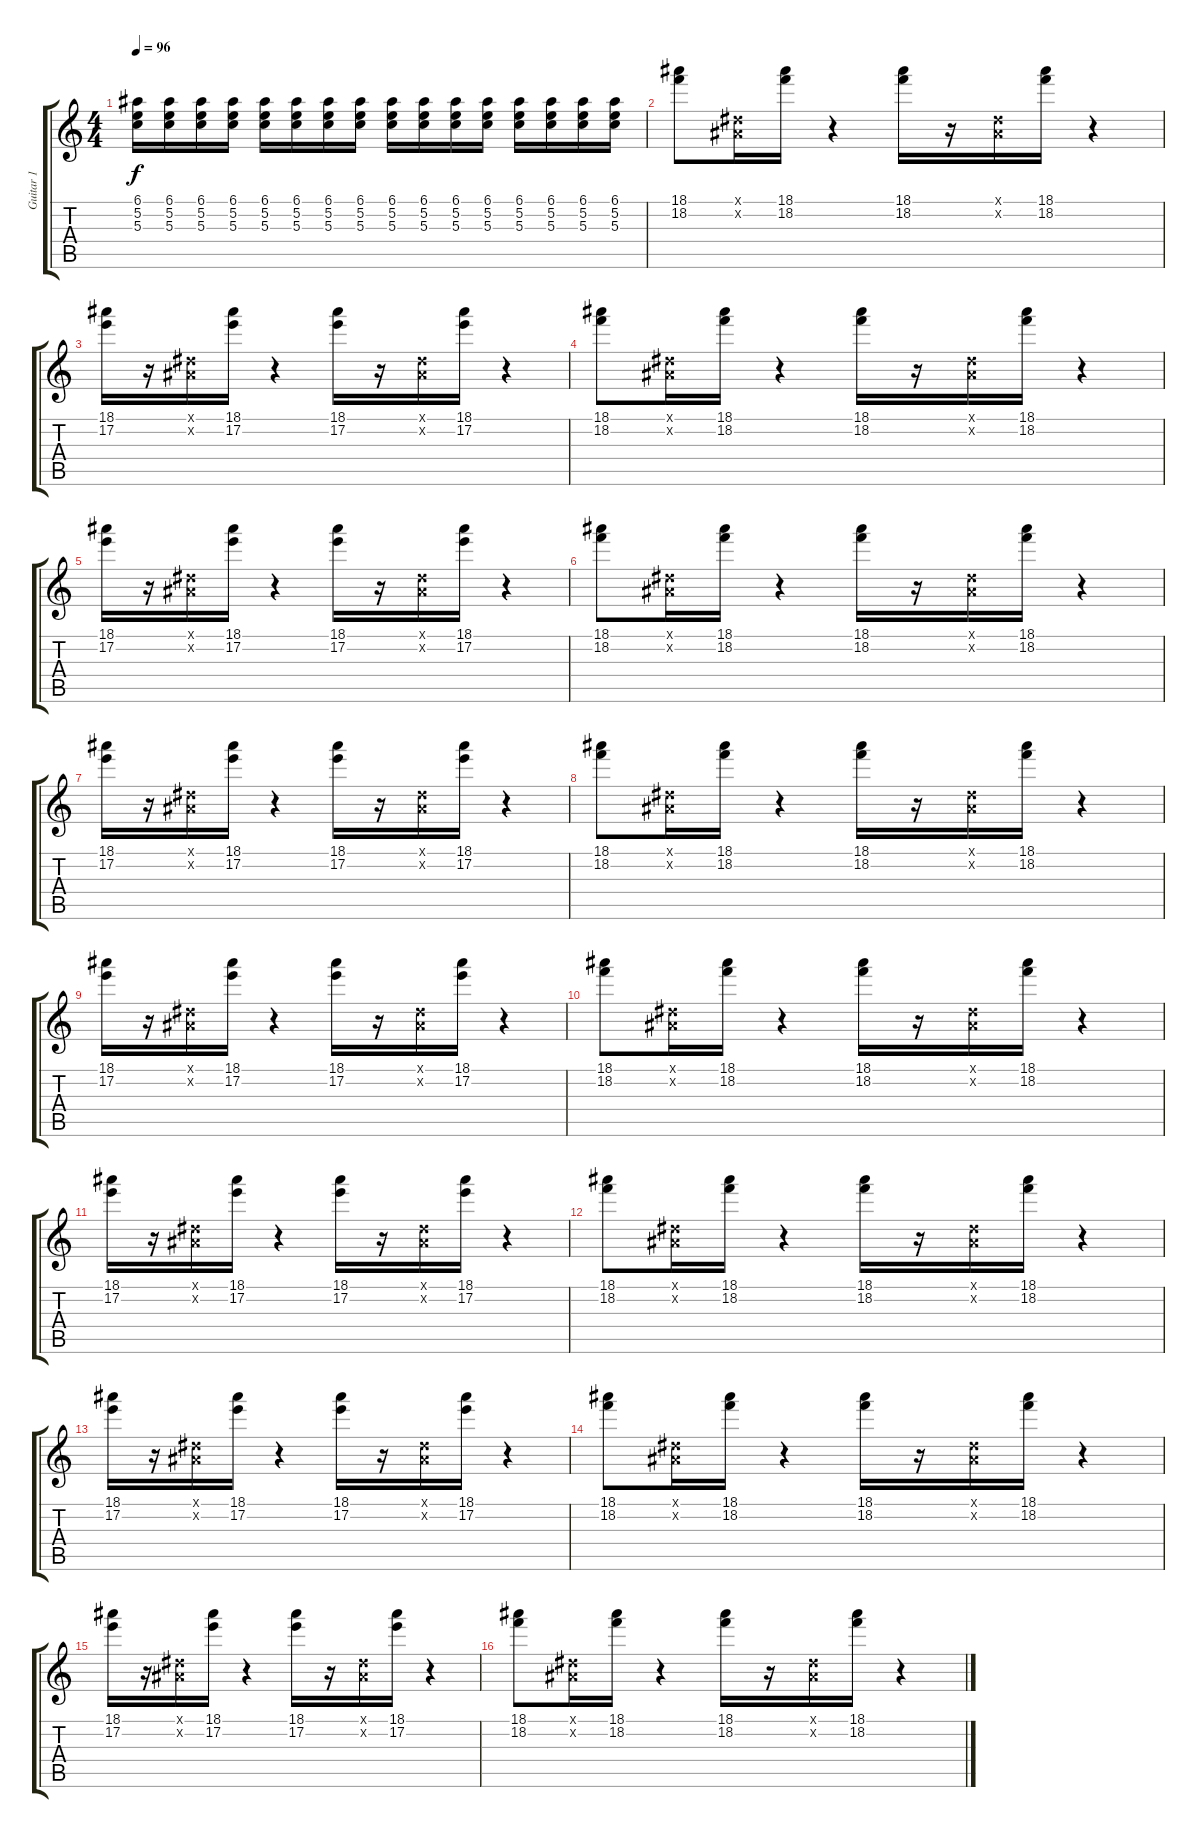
\track ("Guitar 1" "Guitar 1") {instrument electricguitarclean}
\staff {score tabs}
\tuning (E4 B3 G3 D3 A2 E2) {hide}
\ts (4 4)
\tempo 96
\clef g2
\ks c
(6.1 5.2 5.3).16{dy f} (6.1 5.2 5.3).16 (6.1 5.2 5.3).16 (6.1 5.2 5.3).16 (6.1 5.2 5.3).16 (6.1 5.2 5.3).16 (6.1 5.2 5.3).16 (6.1 5.2 5.3).16 (6.1 5.2 5.3).16 (6.1 5.2 5.3).16 (6.1 5.2 5.3).16 (6.1 5.2 5.3).16 (6.1 5.2 5.3).16 (6.1 5.2 5.3).16 (6.1 5.2 5.3).16 (6.1 5.2 5.3).16 |
(18.1 18.2).8 (-1.1{x} -1.2{x}).16 (18.1 18.2).16 r.4 (18.1 18.2).16 r.16 (-1.1{x} -1.2{x}).16 (18.1 18.2).16 r.4 |
(18.1 17.2).16 r.16 (-1.1{x} -1.2{x}).16 (18.1 17.2).16 r.4 (18.1 17.2).16 r.16 (-1.1{x} -1.2{x}).16 (18.1 17.2).16 r.4 |
(18.1 18.2).8 (-1.1{x} -1.2{x}).16 (18.1 18.2).16 r.4 (18.1 18.2).16 r.16 (-1.1{x} -1.2{x}).16 (18.1 18.2).16 r.4 |
(18.1 17.2).16 r.16 (-1.1{x} -1.2{x}).16 (18.1 17.2).16 r.4 (18.1 17.2).16 r.16 (-1.1{x} -1.2{x}).16 (18.1 17.2).16 r.4 |
(18.1 18.2).8 (-1.1{x} -1.2{x}).16 (18.1 18.2).16 r.4 (18.1 18.2).16 r.16 (-1.1{x} -1.2{x}).16 (18.1 18.2).16 r.4 |
(18.1 17.2).16 r.16 (-1.1{x} -1.2{x}).16 (18.1 17.2).16 r.4 (18.1 17.2).16 r.16 (-1.1{x} -1.2{x}).16 (18.1 17.2).16 r.4 |
(18.1 18.2).8 (-1.1{x} -1.2{x}).16 (18.1 18.2).16 r.4 (18.1 18.2).16 r.16 (-1.1{x} -1.2{x}).16 (18.1 18.2).16 r.4 |
(18.1 17.2).16 r.16 (-1.1{x} -1.2{x}).16 (18.1 17.2).16 r.4 (18.1 17.2).16 r.16 (-1.1{x} -1.2{x}).16 (18.1 17.2).16 r.4 |
(18.1 18.2).8 (-1.1{x} -1.2{x}).16 (18.1 18.2).16 r.4 (18.1 18.2).16 r.16 (-1.1{x} -1.2{x}).16 (18.1 18.2).16 r.4 |
(18.1 17.2).16 r.16 (-1.1{x} -1.2{x}).16 (18.1 17.2).16 r.4 (18.1 17.2).16 r.16 (-1.1{x} -1.2{x}).16 (18.1 17.2).16 r.4 |
(18.1 18.2).8 (-1.1{x} -1.2{x}).16 (18.1 18.2).16 r.4 (18.1 18.2).16 r.16 (-1.1{x} -1.2{x}).16 (18.1 18.2).16 r.4 |
(18.1 17.2).16 r.16 (-1.1{x} -1.2{x}).16 (18.1 17.2).16 r.4 (18.1 17.2).16 r.16 (-1.1{x} -1.2{x}).16 (18.1 17.2).16 r.4 |
(18.1 18.2).8 (-1.1{x} -1.2{x}).16 (18.1 18.2).16 r.4 (18.1 18.2).16 r.16 (-1.1{x} -1.2{x}).16 (18.1 18.2).16 r.4 |
(18.1 17.2).16 r.16 (-1.1{x} -1.2{x}).16 (18.1 17.2).16 r.4 (18.1 17.2).16 r.16 (-1.1{x} -1.2{x}).16 (18.1 17.2).16 r.4 |
(18.1 18.2).8 (-1.1{x} -1.2{x}).16 (18.1 18.2).16 r.4 (18.1 18.2).16 r.16 (-1.1{x} -1.2{x}).16 (18.1 18.2).16 r.4
